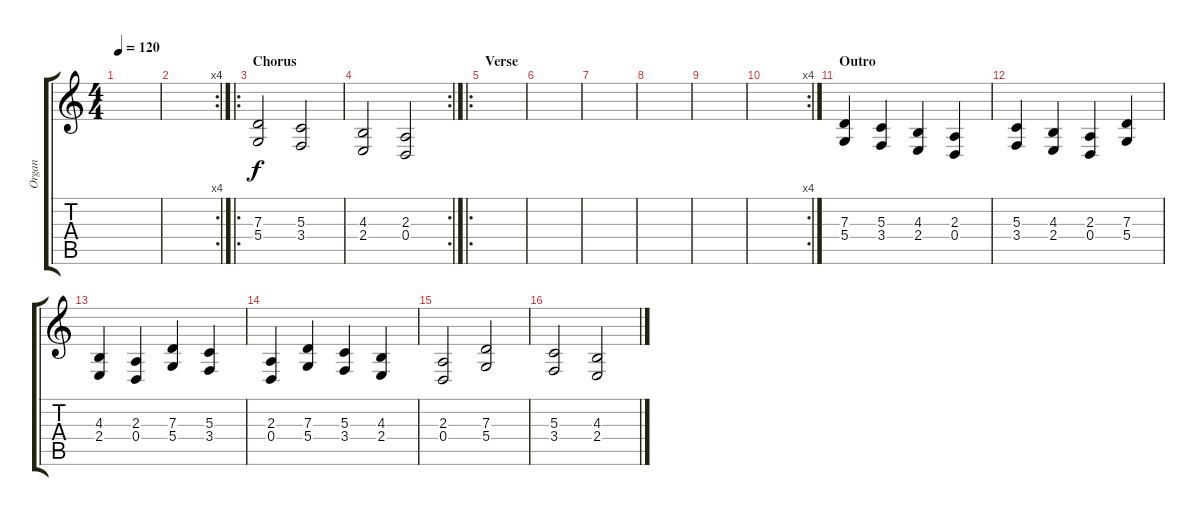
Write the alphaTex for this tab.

\track ("Organ" "Organ") {instrument churchorgan}
\staff {score tabs}
\tuning (E4 B3 G3 D3 A2 E2) {hide}
\ts (4 4)
\tempo 120
\clef g2
\ks c
|
\rc 4
|
\ro
\section ("" "Chorus")
(7.3 5.4).2 (5.3 3.4).2 |
\rc 2
(4.3 2.4).2 (2.3 0.4).2 |
\ro
\section ("" "Verse")
|
|
|
|
|
\rc 4
|
\section ("" "Outro")
(7.3 5.4).4 (5.3 3.4).4 (4.3 2.4).4 (2.3 0.4).4 |
(5.3 3.4).4 (4.3 2.4).4 (2.3 0.4).4 (7.3 5.4).4 |
(4.3 2.4).4 (2.3 0.4).4 (7.3 5.4).4 (5.3 3.4).4 |
(2.3 0.4).4 (7.3 5.4).4 (5.3 3.4).4 (4.3 2.4).4 |
(2.3 0.4).2 (7.3 5.4).2 |
(5.3 3.4).2 (4.3 2.4).2
